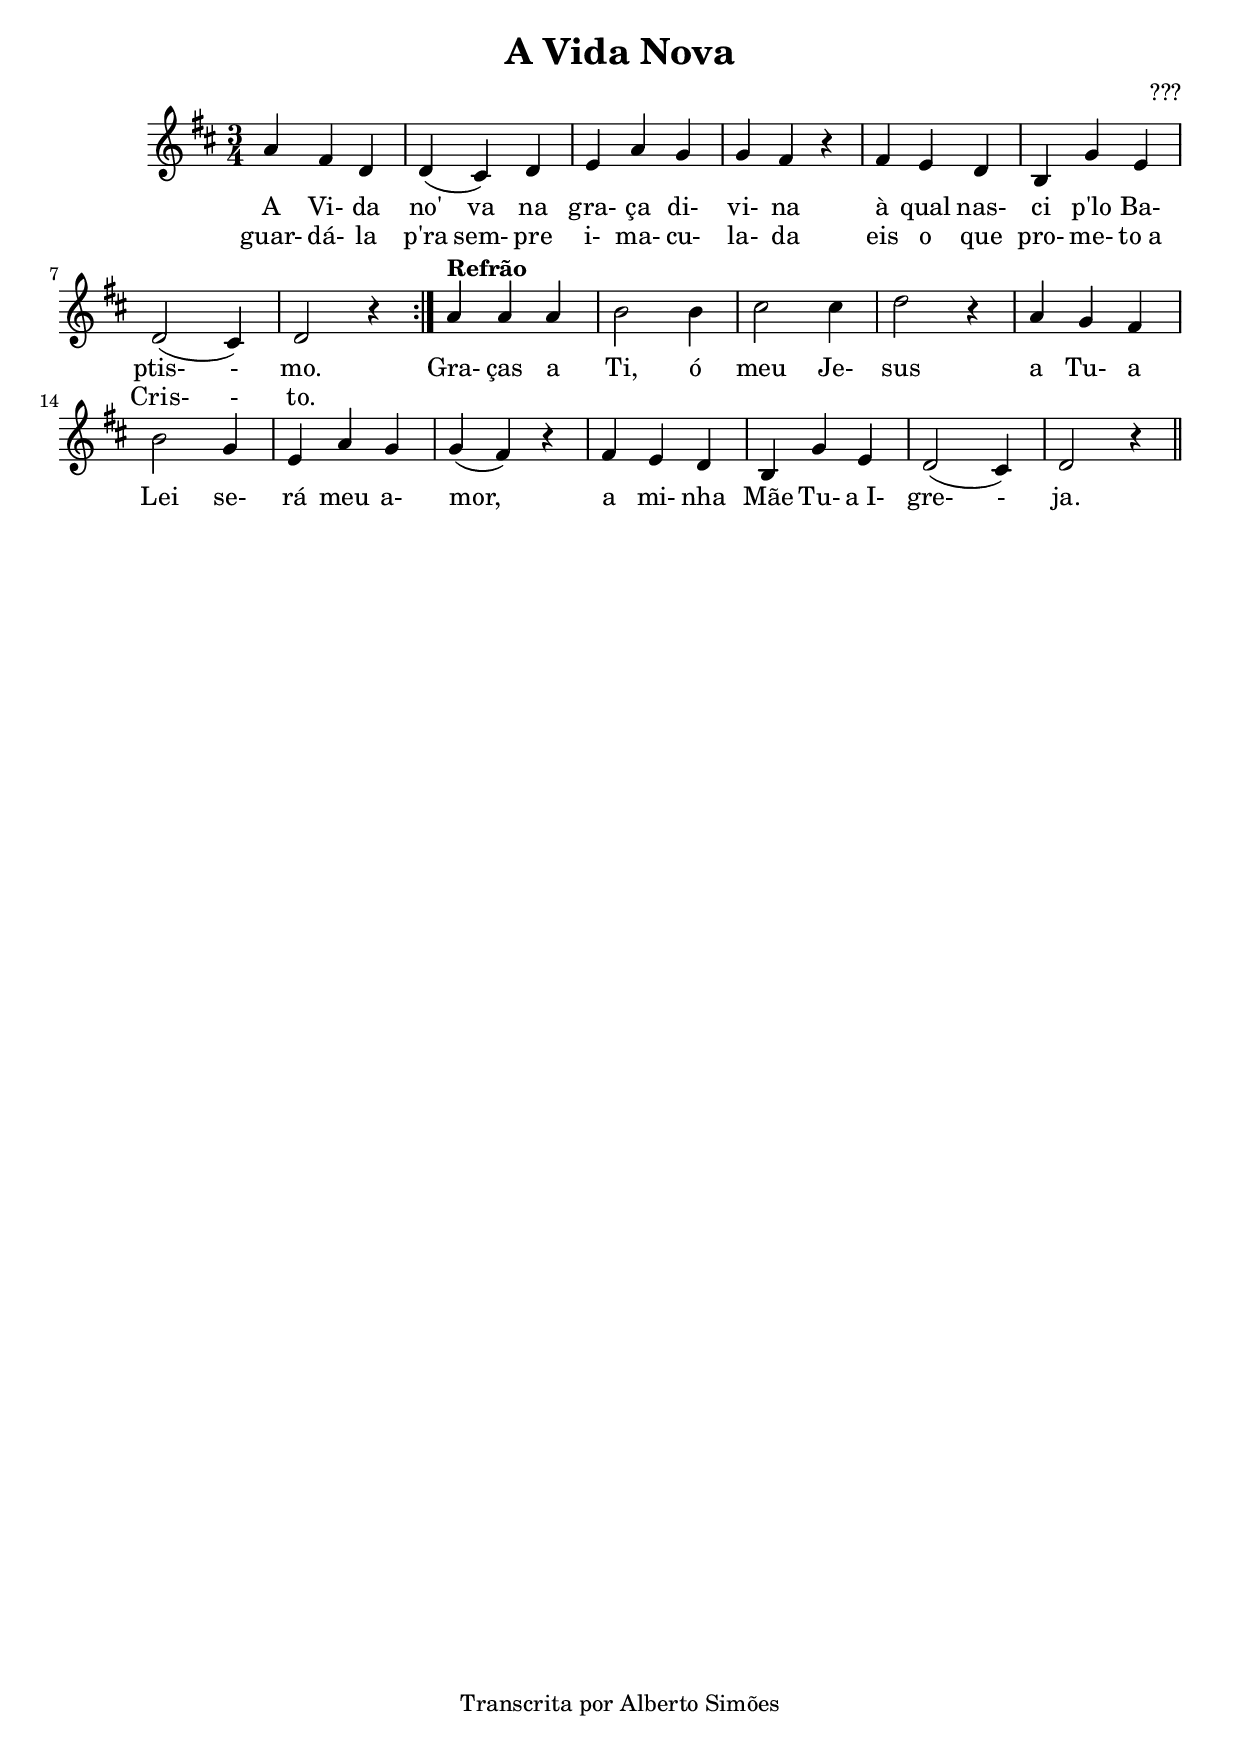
\version "2.14.0"

\header {
  title = "A Vida Nova"
  composer = "???"
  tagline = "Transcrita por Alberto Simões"

  ocasioes = "misc,baptismo"
  seccao   = "misc"

}

melody = \relative c'' {
  \time 3/4
  \key d \major

  \repeat volta 2 {
    a4 fis d | d( cis) d| e a g| g fis r |
    fis e d | b g' e | d2( cis4) | d2 r4
  }
  a'4^\markup{\bold{Refrão}} a a | b2 b4 | cis2 cis4 | d2 r4 | a4 g fis | b2 g4| e a g |
  g( fis) r | fis e d | b g' e | d2( cis4) | d2 r4 \bar "||"

}

text = \lyricmode {
  \set ignoreMelismata = ##t 
  A Vi- da no' va na gra- ça di- vi- na
  à qual nas- ci p'lo Ba- ptis- - mo.
  Gra- ças a Ti, ó meu Je- sus
  a Tu- a Lei se- rá meu a- mor, _
  a mi- nha Mãe Tu- a_I- gre- - ja.
}
textB = \lyricmode {
  \set ignoreMelismata = ##t 
  guar- dá- la p'ra sem- pre i- ma- cu- la- da
  eis o que pro- me- to_a Cris- - to.
}

\score {
  <<
    \new Voice = "mel" \melody    
    \new Lyrics \lyricsto mel \text
    \new Lyrics \lyricsto mel \textB
  >>
  \layout {
    \context {
      \Staff \RemoveEmptyStaves 
      \override VerticalAxisGroup #'remove-first = ##t
    }
  }
  \midi {
    \context {
      \Score
      tempoWholesPerMinute = #(ly:make-moment 110 4)
    }
  }
}


